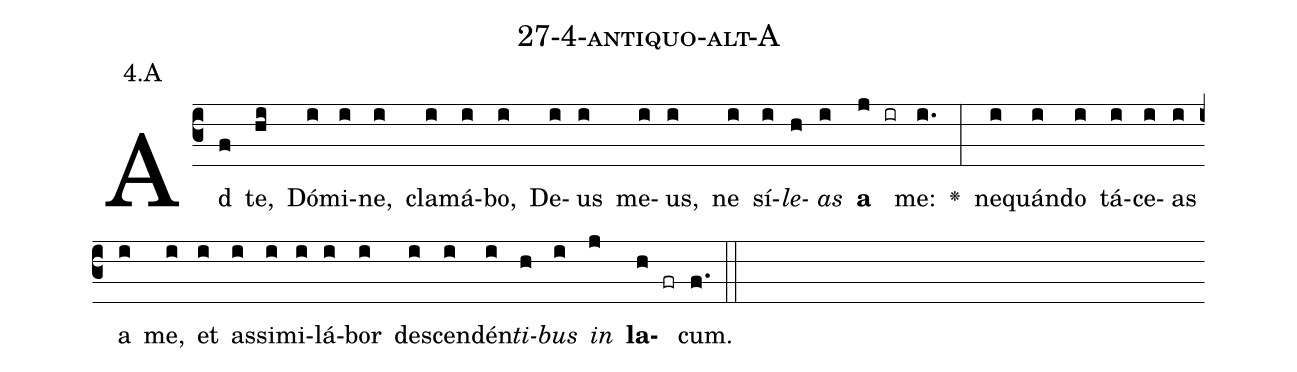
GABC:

name: 27-4-antiquo-alt-A;
annotation: 4.A;
%%
(c3)Ad(f) te,(hi) Dó(i)mi(i)ne,(i) cla(i)má(i)bo,(i) De(i)us(i) me(i)us,(i) ne(i) sí(i)<i>le</i>(h)<i>as</i>(i) <b>a</b>(j ir) me:(i.) <v>\greheightstar</v>(:) ne(i)quán(i)do(i) tá(i)ce(i)as(i) a(i) me,(i) et(i) as(i)si(i)mi(i)lá(i)bor(i) de(i)scen(i)dén(i)<i>ti</i>(h)<i>bus</i>(i) <i>in</i>(j) <b>la</b>(h fr)cum.(f.) (::)


%E(i) u(h) o(i) u(j) a(h) e.(f.) (::)
